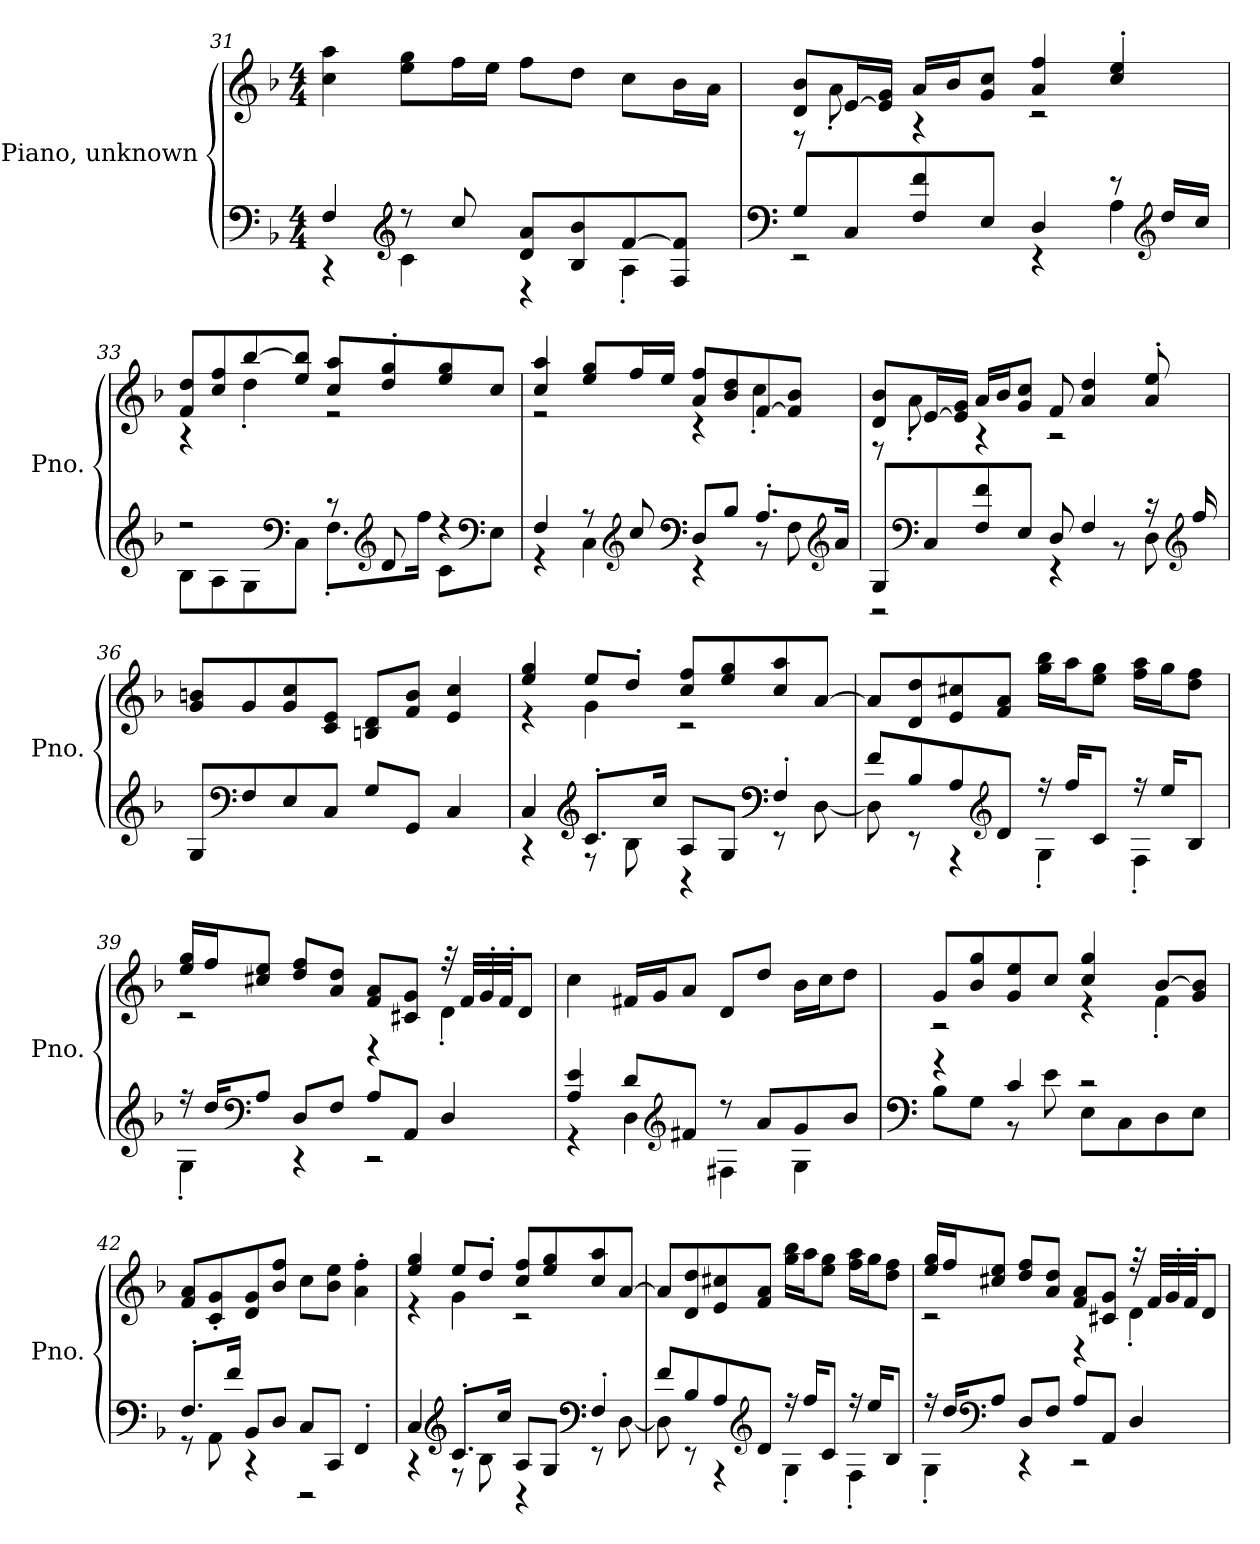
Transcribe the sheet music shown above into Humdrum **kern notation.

**kern	**kern
*part1	*part1
*staff2	*staff1
*I"Piano, unknown	*
*I'Pno.	*
!!LO:PB:g=z
*clefF4	*clefG2
*k[b-]	*k[b-]
*M4/4	*M4/4
=31	=31
*^	*
4F/	4r	4cc\ 4aa\
*clefG2	*	*
8r	4c\	8ee\ 8gg\L
8cc/	.	16ff\L
.	.	16ee\JJ
8d/ 8a/L	4r	8ff\L
8B-/ 8b-/	.	8dd\J
[8f/	4A'\	8cc\L
8F/ 8f/]J	.	16b-\L
.	.	16a\JJ
=32	=32	=32
*clefF4	*	*
*	*	*^
8G/L	2r	8d/ 8b-/L	8r
8C/	.	[16e/L	8a'\
.	.	16e/] 16g/JJ	.
8F/ 8f/	.	16a/LL	4r
.	.	16b-/J	.
8E/J	.	8g/ 8cc/J	.
4D/	4r	4a/ 4ff/	2r
8r	4A\	4cc/' 4ee/'	.
*clefG2	*	*	*
16dd/LL	.	.	.
16cc/JJ	.	.	.
=33	=33	=33	=33
2r	8B-\L	8f/ 8dd/L	4r
.	8A\	8cc/ 8ff/	.
.	8G\	[8bb-/	4dd'\
*clefF4	*	*	*
.	8C\J	8ee/ 8bb-/]J	.
8r	8.F'\L	8cc/ 8aa/L	2r
*clefG2	*	*	*
8d/	.	8dd/' 8gg/'	.
.	16ff\Jk	.	.
4r	8c\L	8ee/ 8gg/	.
*clefF4	*	*	*
.	8E\J	8cc/J	.
!!LO:LB:g=z	!!
=34	=34	=34	=34
4F/	4r	4cc/ 4aa/	2r
8r	4C\	8ee/ 8gg/L	.
*clefG2	*	*	*
8cc/	.	16ff/L	.
.	.	16ee/JJ	.
*clefF4	*	*	*
8D/L	4r	8a/ 8ff/L	4r
8B-/J	.	8b-/ 8dd/	.
8.A'/L	8r	[8f/	4cc'\
.	8F\	8f/] 8b-/J	.
*clefG2	*	*	*
16a/Jk	.	.	.
=35	=35	=35	=35
8G/L	2r	8d/ 8b-/L	8r
*clefF4	*	*	*
8C/	.	[16e/L	8a'\
.	.	16e/] 16g/JJ	.
8F/ 8f/	.	16a/LL	4r
.	.	16b-/J	.
8E/J	.	8g/ 8cc/J	.
8D/	4r	8f/	2r
4F/	.	4a/ 4dd/	.
.	8r	.	.
16r	8D\	8a/' 8ee/'	.
*clefG2	*	*	*
16ff/	.	.	.
*v	*v	*	*
*	*v	*v
=36	=36
8G/L	8g/ 8bn/L
*clefF4	*
8F/	8g/
8E/	8g/ 8cc/
8C/J	8c/ 8e/J
8G/L	8Bn/ 8d/L
8GG/J	8f/ 8b/J
4C/	4e/ 4cc/
!!LO:LB:g=z
=37	=37
*^	*^
4C/	4r	4ee/ 4gg/	4r
*clefG2	*	*	*
8.c'/L	8r	8ee/L	4g\
.	8B-\	8dd'/J	.
16cc/Jk	.	.	.
8A/L	4r	8cc/ 8ff/L	2r
8G/J	.	8ee/ 8gg/	.
*clefF4	*	*	*
4F'/	8r	8cc/ 8aa/	.
.	[8D\	[8a/J	.
*	*	*v	*v
=38	=38	=38
8f/L	8D\]	8a/L]
8B-/	8r	8d/ 8dd/
8A/	4r	8e/ 8cc#X/
*clefG2	*	*
8d/J	.	8f/ 8a/J
16r	4G'\	16gg\ 16bb-\LL
16ff/KL	.	16aa\J
8c/J	.	8ee\ 8gg\J
16r	4F'\	16ff\ 16aa\LL
16ee/KL	.	16gg\J
8B-/J	.	8dd\ 8ff\J
=39	=39	=39
*	*	*^
16r	4G'\	16ee/ 16gg/LL	2r
16dd/KL	.	16ff/J	.
*clefF4	*	*	*
8A/J	.	8cc#X/ 8ee/J	.
8D/L	4r	8dd/ 8ff/L	.
8F/J	.	8a/ 8dd/J	.
8A/L	2r	8f/ 8a/L	4r
8AA/J	.	8c#X/ 8g/J	.
4D/	.	32r	4d'\
.	.	32f/LLL	.
.	.	32g'/	.
.	.	32f'/JJ	.
.	.	8d/J	.
*	*	*v	*v
!!LO:LB:g=z
=40	=40	=40
4A/ 4e/	4r	4cc\
8d/L	4D\	16f#X/LL
.	.	16g/J
*clefG2	*	*
8f#X/J	.	8a/J
8r	4F#X\	8d/L
8a/L	.	8dd/J
8g/	4G\	16b-\LL
.	.	16cc\J
8b-/J	.	8dd\J
=41	=41	=41
*clefF4	*	*
*	*	*^
4r	8B-\L	8g/L	2r
.	8G\J	8b-/ 8gg/	.
4c/	8r	8g/ 8ee/	.
.	8e\	8cc/J	.
2r	8E\L	4cc/ 4gg/	4r
.	8C\	.	.
.	8D\	[8b-/L	4f'\
.	8E\J	8g/ 8b-/]J	.
*	*	*v	*v
=42	=42	=42
8.F'/L	8r	8f/ 8a/L
.	8AA\	8c/' 8g/'
16f/Jk	.	.
8BB-/L	4r	8d/ 8g/
8D/J	.	8b-/ 8ff/J
8C/L	2r	8cc\L
8CC/J	.	8b-\ 8ee\J
4FF'/	.	4a\' 4ff\'
!!LO:LB:g=z
=43	=43	=43
*	*	*^
4C/	4r	4ee/ 4gg/	4r
*clefG2	*	*	*
8.c'/L	8r	8ee/L	4g\
.	8B-\	8dd'/J	.
16cc/Jk	.	.	.
8A/L	4r	8cc/ 8ff/L	2r
8G/J	.	8ee/ 8gg/	.
*clefF4	*	*	*
4F'/	8r	8cc/ 8aa/	.
.	[8D\	[8a/J	.
*	*	*v	*v
=44	=44	=44
8f/L	8D\]	8a/L]
8B-/	8r	8d/ 8dd/
8A/	4r	8e/ 8cc#X/
*clefG2	*	*
8d/J	.	8f/ 8a/J
16r	4G'\	16gg\ 16bb-\LL
16ff/KL	.	16aa\J
8c/J	.	8ee\ 8gg\J
16r	4F'\	16ff\ 16aa\LL
16ee/KL	.	16gg\J
8B-/J	.	8dd\ 8ff\J
=45	=45	=45
*	*	*^
16r	4G'\	16ee/ 16gg/LL	2r
16dd/KL	.	16ff/J	.
*clefF4	*	*	*
8A/J	.	8cc#X/ 8ee/J	.
8D/L	4r	8dd/ 8ff/L	.
8F/J	.	8a/ 8dd/J	.
8A/L	2r	8f/ 8a/L	4r
8AA/J	.	8c#X/ 8g/J	.
4D/	.	32r	4d'\
.	.	32f/LLL	.
.	.	32g'/	.
.	.	32f'/JJ	.
.	.	8d/J	.
*v	*v	*	*
*	*v	*v
=	=
*-	*-
